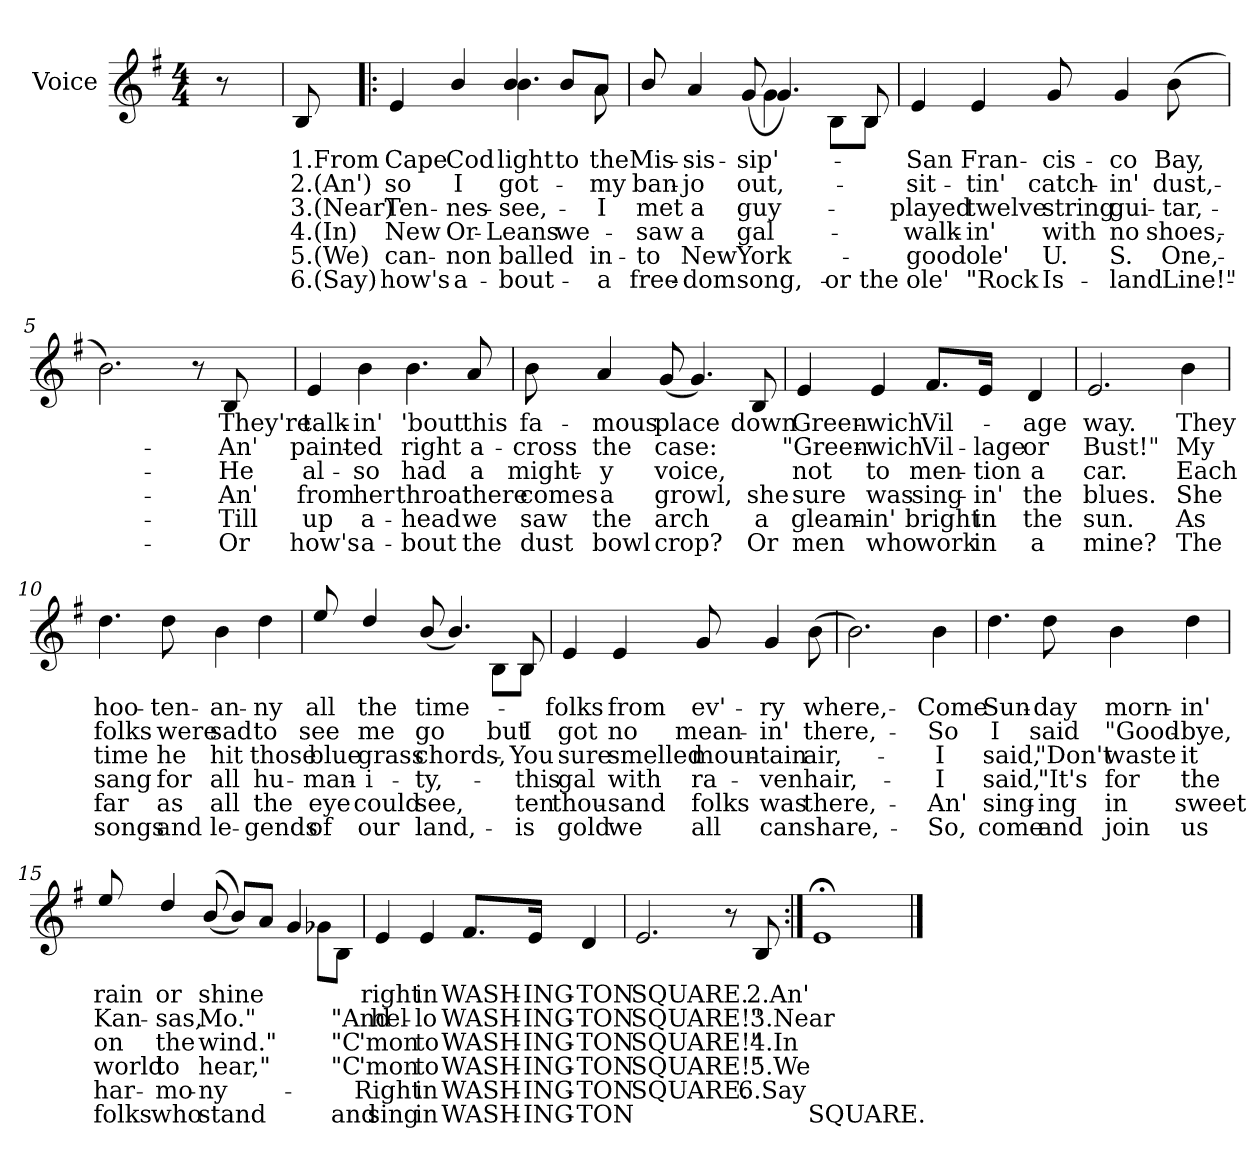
**kern	**text	**text	**text	**text	**text	**text
*part1	*part1	*part1	*part1	*part1	*part1	*part1
*staff1	*staff1	*staff1	*staff1	*staff1	*staff1	*staff1
*I"Voice	*	*	*	*	*	*
*I'Vo.	*	*	*	*	*	*
*clefG2	*	*	*	*	*	*
*k[f#]	*	*	*	*	*	*
*G:	*	*	*	*	*	*
*M4/4	*	*	*	*	*	*
=1	=1	=1	=1	=1	=1	=1
8r	.	.	.	.	.	.
=1X1	=1X1	=1X1	=1X1	=1X1	=1X1	=1X1
8B/	1.From	2.(An')	3.(Near)	4.(In)	5.(We)	6.(Say)
=2!|:	=2!|:	=2!|:	=2!|:	=2!|:	=2!|:	=2!|:
*^	*	*	*	*	*	*
4e/	4ryy	Cape	so	Ten-	New	can-	how's
4b/	4ryy	Cod	I	-nes-	Or-	-non	a-
4b/	4.b\	light	got-	-see,-	-Leans	balled	-bout-
8b/L	.	to	.	.	we-	.	.
8a/J	8a\	the	-my	-I	.	in-	-a
=3	=3	=3	=3	=3	=3	=3	=3
8b/	8ryy	Mis-	ban-	met	-saw	-to	free-
4a/	4ryy	-sis-	-jo	a	a	New	-dom
(8g/	8ryy	-sip'-	out,-	guy-	gal-	York-	song,-
4.g/)	4g\	.	.	.	.	.	.
.	8B\L	.	.	.	.	.	or
8B/	8B\J	.	.	.	.	.	the
*v	*v	*	*	*	*	*	*
!!LO:LB:g=z
=4	=4	=4	=4	=4	=4	=4
4e/	San	sit-	played	-walk-	good	ole'
4e/	Fran-	-tin'	twelve	-in'	ole'	"Rock
8g/	-cis-	catch-	string	with	U.	Is-
4g/	-co	-in'	gui-	no	S.	-land
(8b\	Bay,	dust,-	-tar,-	shoes,-	One,-	Line!"-
=5	=5	=5	=5	=5	=5	=5
2.b\)	.	.	.	.	.	.
8r	.	.	.	.	.	.
8B/	They're	-An'	-He	-An'	-Till	-Or
=6	=6	=6	=6	=6	=6	=6
4e/	talk-	paint-	al-	from	up	how's
4b\	-in'	-ed	-so	her	a-	a-
4.b\	'bout	right	had	throat	-head	-bout
8a/	this	a-	a	there	we	the
=7	=7	=7	=7	=7	=7	=7
8b\	fa-	-cross	might-	comes	saw	dust
4a/	-mous	the	-y	a	the	bowl
(8g/	place	case:	voice,	growl,	arch	crop?
4.g/)	.	.	.	.	.	.
8B/	down	.	.	she	a	Or
!!LO:LB:g=z
=8	=8	=8	=8	=8	=8	=8
4e/	Green-	"Green-	not	sure	gleam-	men
4e/	-wich	-wich	to	was	-in'	who
8.f#/L	Vil-	Vil-	men-	sing-	bright	work
16e/Jk	.	-lage	-tion	-in'	in	in
4d/	-age	or	a	the	the	a
=9	=9	=9	=9	=9	=9	=9
2.e/	way.	Bust!"	car.	blues.	sun.	mine?
4b\	They	My	Each	She	As	The
=10	=10	=10	=10	=10	=10	=10
4.dd\	hoo-	folks	time	sang	far	songs
8dd\	-ten-	were	he	for	as	and
4b\	-an-	sad	hit	all	all	le-
4dd\	-ny	to	those	hu-	the	-gends
=11	=11	=11	=11	=11	=11	=11
*^	*	*	*	*	*	*
8ee/	8ryy	all	see	blue	-man-	eye	of
4dd/	4ryy	the	me	grass	-i-	could	our
(8b/	8ryy	time-	go	chords,-	-ty,-	see,	land,-
4.b/)	4ryy	.	.	.	.	.	.
.	8B\L	.	but	.	.	.	.
8B/	8B\J	.	I	-You	-this	ten	-is
*v	*v	*	*	*	*	*	*
!!LO:LB:g=z
=12	=12	=12	=12	=12	=12	=12
4e/	folks	got	sure	gal	thou-	gold
4e/	from	no	smelled	with	-sand	we
8g/	ev'-	mean-	moun-	ra-	folks	all
4g/	-ry	-in'	-tain	-ven	was	can
(8b\	where,-	there,-	air,-	hair,-	there,-	share,-
=13	=13	=13	=13	=13	=13	=13
2.b\)	.	.	.	.	.	.
4b\	-Come	-So	-I	-I	-An'	-So,
=14	=14	=14	=14	=14	=14	=14
4.dd\	Sun-	I	said,	said,	sing-	come
8dd\	-day	said	"Don't	"It's	-ing	and
4b\	morn-	"Good-	waste	for	in	join
4dd\	-in'	-bye,	it	the	sweet	us
=15	=15	=15	=15	=15	=15	=15
*^	*	*	*	*	*	*
8ee/	8ryy	rain	Kan-	on	world	har-	folks
4dd/	4ryy	or	-sas,	the	to	-mo-	who
((8b/	8ryy	shine	Mo."	wind."	hear,"	-ny-	stand
8b/L))	8ryy	.	.	.	.	.	.
8a/J	8ryy	.	.	.	.	.	.
4g/	8g-\L	.	.	.	.	.	.
.	8B\J	.	"And	"C	"C	.	and
*v	*v	*	*	*	*	*	*
!!LO:PB:g=z
=16	=16	=16	=16	=16	=16	=16
4e/	right	hel-	'mon	'mon	-Right	sing
4e/	in	-lo	to	to	in	in
8.f#/L	WASH-	WASH-	WASH-	WASH-	WASH-	WASH-
16e/Jk	-ING-	-ING-	-ING-	-ING-	-ING-	-ING-
4d/	-TON	-TON	-TON	-TON	-TON	-TON
=17	=17	=17	=17	=17	=17	=17
2.e/	SQUARE.	SQUARE!"	SQUARE!"	SQUARE!"	SQUARE.	.
8r	.	.	.	.	.	.
8B/	2.An'	3.Near	4.In	5.We	6.Say	.
=18:|!	=18:|!	=18:|!	=18:|!	=18:|!	=18:|!	=18:|!
1e;<	.	.	.	.	.	SQUARE.
==	==	==	==	==	==	==
*-	*-	*-	*-	*-	*-	*-
